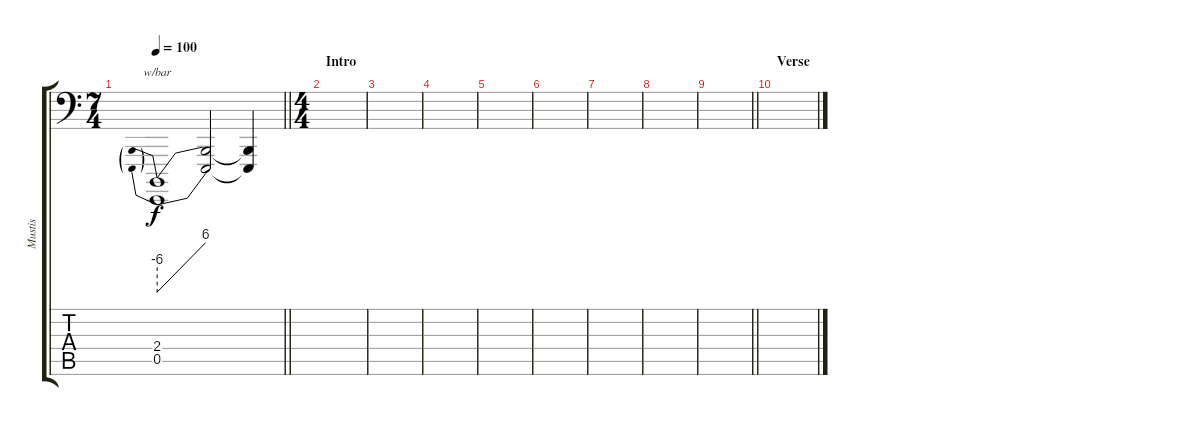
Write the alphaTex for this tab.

\track ("Mustis" "Mustis") {instrument rockorgan}
\staff {score tabs}
\tuning (B2 G2 D2 A1 E1 B0) {hide}
\ts (7 4)
\tempo 100
\clef f4
\barLineRight lightlight
\ks c
(2.4 0.5).1{tbe (predivedive default 0 -24 60 24) dy f volume 16 instrument rockorgan} (2.4{t} 0.5{t}).2 (2.4{t} 0.5{t}).4 |
\ts (4 4)
\section ("" "Intro")
|
|
|
|
|
|
|
\barLineRight lightlight
|
\section ("" "Verse")
